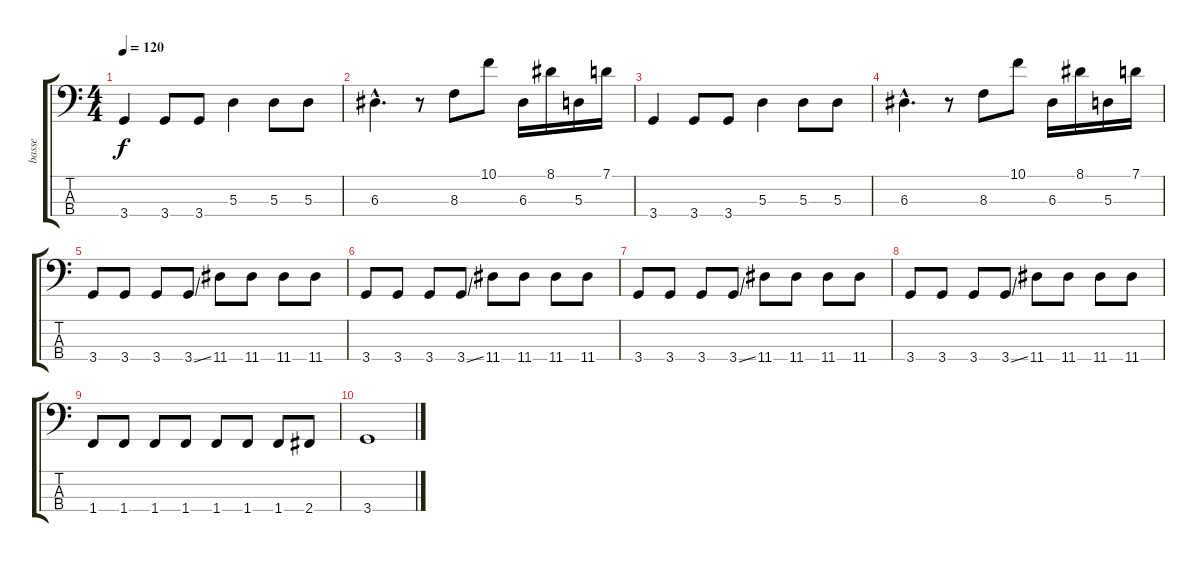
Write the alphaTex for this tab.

\track ("basse" "basse") {instrument electricbassfinger}
\staff {score tabs}
\tuning (G2 D2 A1 E1) {hide}
\ts (4 4)
\tempo 120
\clef f4
\ks c
3.4.4{dy f} 3.4.8 3.4.8 5.3.4 5.3.8 5.3.8 |
6.3{hac}.4{d} r.8 8.3.8 10.1.8 6.3.16 8.1.16 5.3.16 7.1.16 |
3.4.4 3.4.8 3.4.8 5.3.4 5.3.8 5.3.8 |
6.3{hac}.4{d} r.8 8.3.8 10.1.8 6.3.16 8.1.16 5.3.16 7.1.16 |
3.4.8 3.4.8 3.4.8 3.4{ss}.8 11.4.8 11.4.8 11.4.8 11.4.8 |
3.4.8 3.4.8 3.4.8 3.4{ss}.8 11.4.8 11.4.8 11.4.8 11.4.8 |
3.4.8 3.4.8 3.4.8 3.4{ss}.8 11.4.8 11.4.8 11.4.8 11.4.8 |
3.4.8 3.4.8 3.4.8 3.4{ss}.8 11.4.8 11.4.8 11.4.8 11.4.8 |
1.4.8 1.4.8 1.4.8 1.4.8 1.4.8 1.4.8 1.4.8 2.4.8 |
3.4.1
